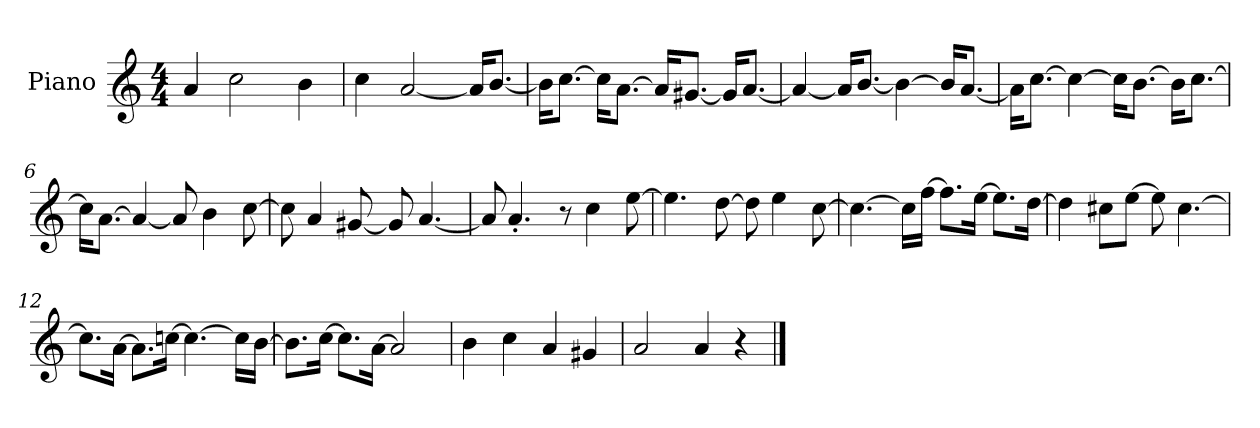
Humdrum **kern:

**kern
*part1
*staff1
*I"Piano
*I'P-no
*clefG2
*k[]
*M4/4
*MM90
=1
4a/
2cc\
4b\
=2
4cc\
[2a/
16a/KL]
[8.b/J
=3
16b\KL]
[8.cc\J
16cc\KL]
[8.a\J
16a/KL]
[8.g#X/J
16g#/KL]
[8.a/J
=4
4a/_
16a/KL]
[8.b/J
4b\_
16b/KL]
[8.a/J
=5
16a\KL]
[8.cc\J
4cc\_
16cc\KL]
[8.b\J
16b\KL]
[8.cc\J
!!LO:LB:g=z
=6
16cc\KL]
[8.a\J
4a/_
8a/]
4b\
[8cc\
=7
8cc\]
4a/
[8g#X/
8g#/]
[4.a/
=8
8a/]
4.a'/
8r
4cc\
[8ee\
=9
4.ee\]
[8dd\
8dd\]
4ee\
[8cc\
=10
4.cc\_
16cc\LL]
[16ff\JJ
8.ff\L]
[16ee\Jk
8.ee\L]
[16dd\Jk
=11
4dd\]
8cc#X\L
[8ee\J
8ee\]
[4.cc#\
!!LO:LB:g=z
=12
8.cc#\L]
[16a\Jk
8.a\L]
[16ccn\Jk
4.cc\_
16cc\LL]
[16b\JJ
=13
8.b\L]
[16cc\Jk
8.cc\L]
[16a\Jk
2a/]
=14
4b\
4cc\
4a/
4g#X/
=15
2a/
4a/
4r
==
*-
